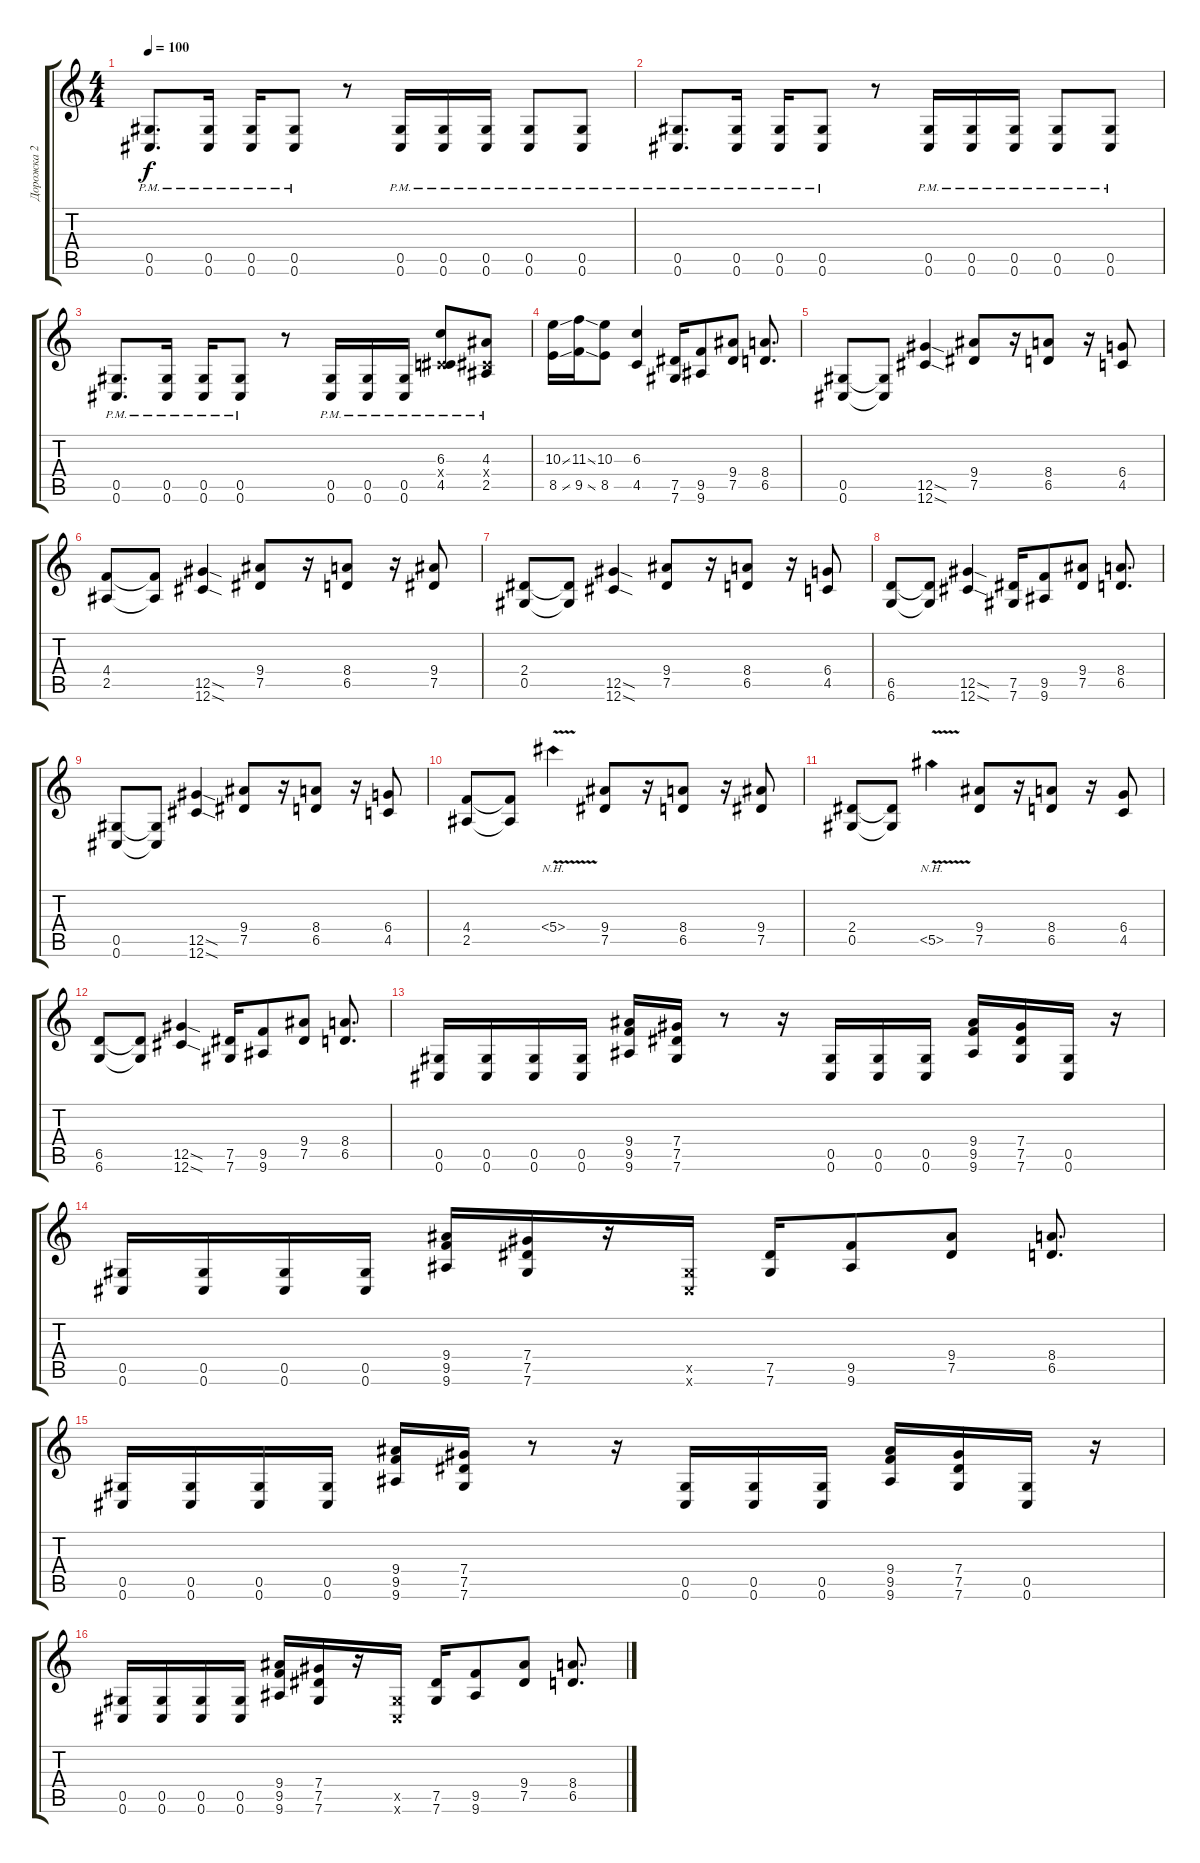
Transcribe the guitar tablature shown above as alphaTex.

\track ("Дорожка 2" "Дорожка 2") {instrument distortionguitar}
\staff {score tabs}
\tuning (Eb4 Bb3 Gb3 Db3 Ab2 Db2) {hide}
\ts (4 4)
\tempo 100
\clef g2
\ks c
(0.5{pm} 0.6{pm}).8{d dy f} (0.5{pm} 0.6{pm}).16 (0.5{pm} 0.6{pm}).16 (0.5{pm} 0.6{pm}).8 r.8 (0.5{pm} 0.6{pm}).16 (0.5{pm} 0.6{pm}).16 (0.5{pm} 0.6{pm}).16 (0.5{pm} 0.6{pm}).8 (0.5{pm} 0.6{pm}).8 |
(0.5{pm} 0.6{pm}).8{d} (0.5{pm} 0.6{pm}).16 (0.5{pm} 0.6{pm}).16 (0.5{pm} 0.6{pm}).8 r.8 (0.5{pm} 0.6{pm}).16 (0.5{pm} 0.6{pm}).16 (0.5{pm} 0.6{pm}).16 (0.5{pm} 0.6{pm}).8 (0.5{pm} 0.6{pm}).8 |
(0.5{pm} 0.6{pm}).8{d} (0.5{pm} 0.6{pm}).16 (0.5{pm} 0.6{pm}).16 (0.5{pm} 0.6{pm}).8 r.8 (0.5{pm} 0.6{pm}).16 (0.5{pm} 0.6{pm}).16 (0.5{pm} 0.6{pm}).16 (6.3 0.4{x} 4.5{pm}).8 (4.3 0.4{x} 2.5{pm}).8 |
(10.3{ss} 8.5{ss}).16 (11.3{ss} 9.5{ss}).16 (10.3 8.5).8 (6.3 4.5).4 (7.5 7.6).16 (9.5 9.6).8 (9.4 7.5).8 (8.4 6.5).8{d} |
(0.5 0.6).8 (0.5{t} 0.6{t}).8 (12.5{sod} 12.6{sod}).4 (9.4 7.5).8 r.16 (8.4 6.5).8 r.16 (6.4 4.5).8 |
(4.4 2.5).8 (4.4{t} 2.5{t}).8 (12.5{sod} 12.6{sod}).4 (9.4 7.5).8 r.16 (8.4 6.5).8 r.16 (9.4 7.5).8 |
(2.4 0.5).8 (2.4{t} 0.5{t}).8 (12.5{sod} 12.6{sod}).4 (9.4 7.5).8 r.16 (8.4 6.5).8 r.16 (6.4 4.5).8 |
(6.5 6.6).8 (6.5{t} 6.6{t}).8 (12.5{sod} 12.6{sod}).4 (7.5 7.6).16 (9.5 9.6).8 (9.4 7.5).8 (8.4 6.5).8{d} |
(0.5 0.6).8 (0.5{t} 0.6{t}).8 (12.5{sod} 12.6{sod}).4 (9.4 7.5).8 r.16 (8.4 6.5).8 r.16 (6.4 4.5).8 |
(4.4 2.5).8 (4.4{t} 2.5{t}).8 5.4{nh v}.4 (9.4 7.5).8 r.16 (8.4 6.5).8 r.16 (9.4 7.5).8 |
(2.4 0.5).8 (2.4{t} 0.5{t}).8 5.5{nh v}.4 (9.4 7.5).8 r.16 (8.4 6.5).8 r.16 (6.4 4.5).8 |
(6.5 6.6).8 (6.5{t} 6.6{t}).8 (12.5{sod} 12.6{sod}).4 (7.5 7.6).16 (9.5 9.6).8 (9.4 7.5).8 (8.4 6.5).8{d} |
(0.5 0.6).16 (0.5 0.6).16 (0.5 0.6).16 (0.5 0.6).16 (9.4 9.5 9.6).16 (7.4 7.5 7.6).16 r.8 r.16 (0.5 0.6).16 (0.5 0.6).16 (0.5 0.6).16 (9.4 9.5 9.6).16 (7.4 7.5 7.6).16 (0.5 0.6).16 r.16 |
(0.5 0.6).16 (0.5 0.6).16 (0.5 0.6).16 (0.5 0.6).16 (9.4 9.5 9.6).16 (7.4 7.5 7.6).16 r.16 (0.5{x} 0.6{x}).16 (7.5 7.6).16 (9.5 9.6).8 (9.4 7.5).8 (8.4 6.5).8{d} |
(0.5 0.6).16 (0.5 0.6).16 (0.5 0.6).16 (0.5 0.6).16 (9.4 9.5 9.6).16 (7.4 7.5 7.6).16 r.8 r.16 (0.5 0.6).16 (0.5 0.6).16 (0.5 0.6).16 (9.4 9.5 9.6).16 (7.4 7.5 7.6).16 (0.5 0.6).16 r.16 |
(0.5 0.6).16 (0.5 0.6).16 (0.5 0.6).16 (0.5 0.6).16 (9.4 9.5 9.6).16 (7.4 7.5 7.6).16 r.16 (0.5{x} 0.6{x}).16 (7.5 7.6).16 (9.5 9.6).8 (9.4 7.5).8 (8.4 6.5).8{d}
